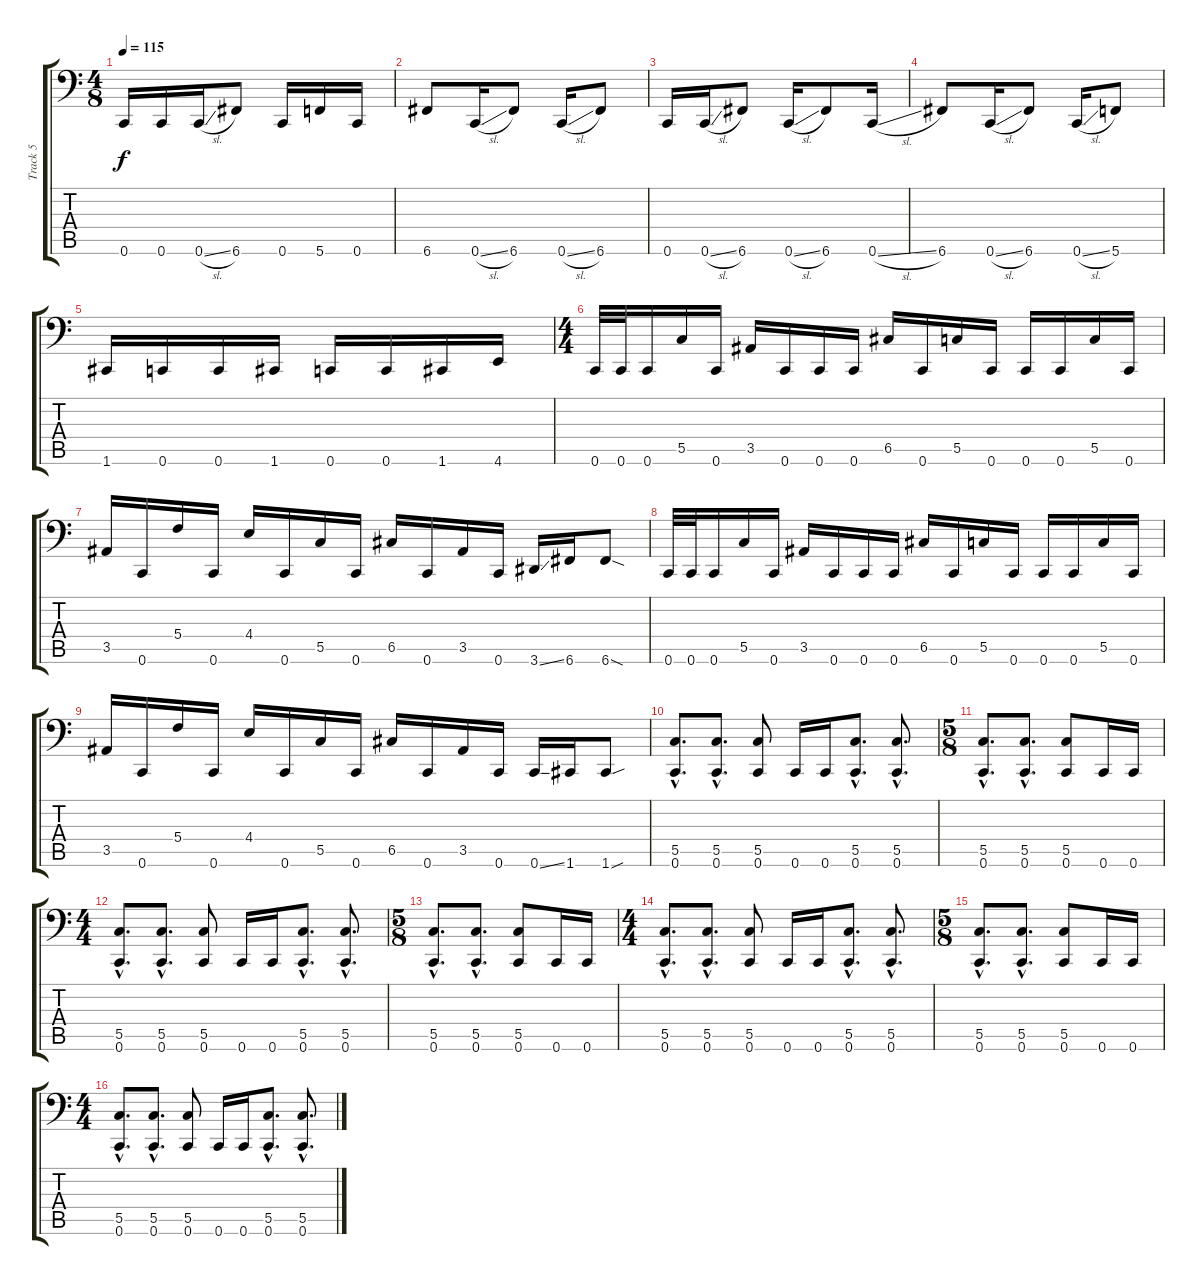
\track ("Track 5" "Track 5") {instrument electricbassfinger}
\staff {score tabs}
\tuning (D3 Bb2 F2 C2 G1 C1) {hide}
\ts (4 8)
\tempo 115
\clef f4
\ks c
0.6.16{dy f} 0.6.16 0.6{sl}.16 6.6.8 0.6.16 5.6.16 0.6.16 |
6.6.8 0.6{sl}.16 6.6.8 0.6{sl}.16 6.6.8 |
0.6.16 0.6{sl}.16 6.6.8 0.6{sl}.16 6.6.8 0.6{sl}.16 |
6.6.8 0.6{sl}.16 6.6.8 0.6{sl}.16 5.6.8 |
1.6.16 0.6.16 0.6.16 1.6.16 0.6.16 0.6.16 1.6.16 4.6.16 |
\ts (4 4)
0.6.32 0.6.32 0.6.16 5.5.16 0.6.16 3.5.16 0.6.16 0.6.16 0.6.16 6.5.16 0.6.16 5.5.16 0.6.16 0.6.16 0.6.16 5.5.16 0.6.16 |
3.5.16 0.6.16 5.4.16 0.6.16 4.4.16 0.6.16 5.5.16 0.6.16 6.5.16 0.6.16 3.5.16 0.6.16 3.6{ss}.16 6.6.16 6.6{sod}.8 |
0.6.32 0.6.32 0.6.16 5.5.16 0.6.16 3.5.16 0.6.16 0.6.16 0.6.16 6.5.16 0.6.16 5.5.16 0.6.16 0.6.16 0.6.16 5.5.16 0.6.16 |
3.5.16 0.6.16 5.4.16 0.6.16 4.4.16 0.6.16 5.5.16 0.6.16 6.5.16 0.6.16 3.5.16 0.6.16 0.6{ss}.16 1.6.16 1.6{sou}.8 |
(5.5{hac} 0.6{hac}).8{d} (5.5{hac} 0.6{hac}).8{d} (5.5 0.6).8 0.6.16 0.6.16 (5.5{hac} 0.6{hac}).8{d} (5.5{hac} 0.6{hac}).8{d} |
\ts (5 8)
(5.5{hac} 0.6{hac}).8{d} (5.5{hac} 0.6{hac}).8{d} (5.5 0.6).8 0.6.16 0.6.16 |
\ts (4 4)
(5.5{hac} 0.6{hac}).8{d} (5.5{hac} 0.6{hac}).8{d} (5.5 0.6).8 0.6.16 0.6.16 (5.5{hac} 0.6{hac}).8{d} (5.5{hac} 0.6{hac}).8{d} |
\ts (5 8)
(5.5{hac} 0.6{hac}).8{d} (5.5{hac} 0.6{hac}).8{d} (5.5 0.6).8 0.6.16 0.6.16 |
\ts (4 4)
(5.5{hac} 0.6{hac}).8{d} (5.5{hac} 0.6{hac}).8{d} (5.5 0.6).8 0.6.16 0.6.16 (5.5{hac} 0.6{hac}).8{d} (5.5{hac} 0.6{hac}).8{d} |
\ts (5 8)
(5.5{hac} 0.6{hac}).8{d} (5.5{hac} 0.6{hac}).8{d} (5.5 0.6).8 0.6.16 0.6.16 |
\ts (4 4)
(5.5{hac} 0.6{hac}).8{d} (5.5{hac} 0.6{hac}).8{d} (5.5 0.6).8 0.6.16 0.6.16 (5.5{hac} 0.6{hac}).8{d} (5.5{hac} 0.6{hac}).8{d}
